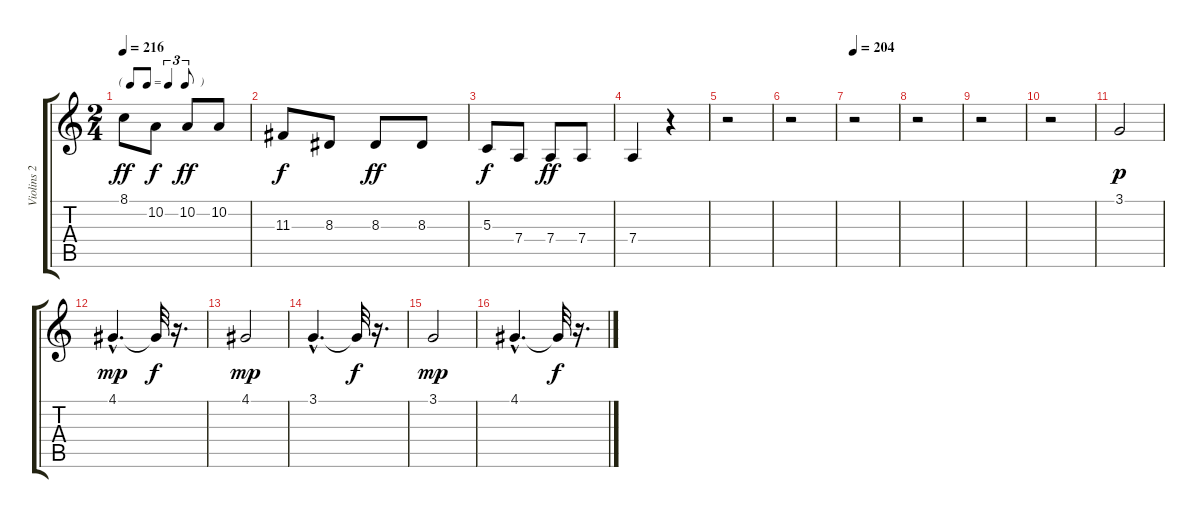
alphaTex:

\track ("Violins 2" "Violins 2") {instrument stringensemble1}
\staff {score tabs}
\tuning (E4 B3 G3 D3 A2 E2) {hide}
\ts (2 4)
\tf triplet8th
\tempo 216
\clef g2
\ks c
8.1.8{dy ff} 10.2.8{dy f} 10.2.8{dy ff} 10.2.8 |
11.3.8{dy f} 8.3.8 8.3.8{dy ff} 8.3.8 |
5.3.8{dy f} 7.4.8 7.4.8{dy ff} 7.4.8 |
7.4.4 r.4 |
r.2 |
r.2 |
\tempo 204
r.2 |
r.2 |
r.2 |
r.2 |
3.1.2{dy p} |
4.1{hac}.4{d dy mp} 4.1{t}.32{dy f} r.16{d} |
4.1.2{dy mp} |
3.1{hac}.4{d} 3.1{t}.32{dy f} r.16{d} |
3.1.2{dy mp} |
4.1{hac}.4{d} 4.1{t}.32{dy f} r.16{d}
